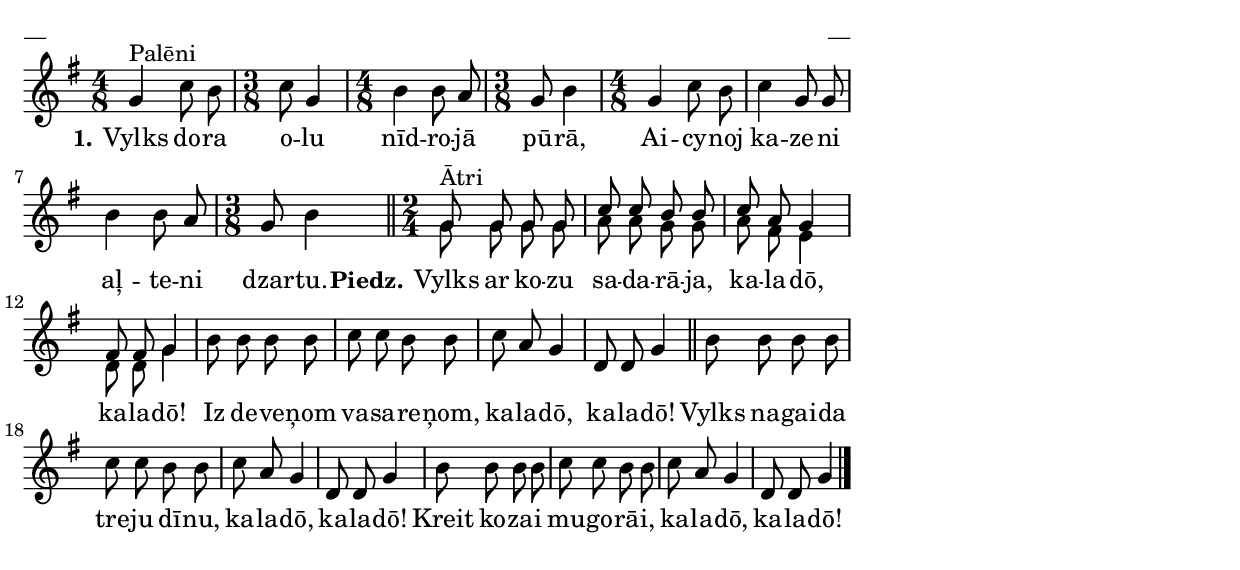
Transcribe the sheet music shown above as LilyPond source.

\version "2.13.16"
%\header {
%    title = "Vylks un koza"
%}
\paper {
line-width = 14\cm
left-margin = 0.4\cm
between-system-padding = 0.1\cm
between-system-space = 0.1\cm
}
\layout {
indent = #0
ragged-last = ##f
}


voiceA = \relative c' {
\clef "treble"
\key g \major
\time 4/8
\oneVoice
g'4^"Palēni" c8 b | 
\time 3/8 c8 g4 | 
\time 4/8 b4 b8 a | 
\time 3/8 g8 b4 |
\time 4/8 g4 c8 b | c4 g8 g | b4 b8 a | 
\time 3/8 g8 b4 \bar "||"
\time 2/4
\voiceOne
g8^"Ātri" g g g | c8 c b b | c8 a g4 | fis8 fis g4 |
\oneVoice
b8 b b b | c8 c  b b | c8 a g4 | d8 d g4 \bar "||"
b8 b b b | c8 c b b | c8 a g4 | d8 d g4 |
b8 b b b | c8 c b b | c8 a g4 | d8 d g4
\bar "|."
} 

voiceB = \relative c' {
\clef "treble"
\key g \major
\time 4/8
s2 | 
\time 3/8 s4. | \time 4/8 s2 | \time 3/8 s4. |
\time 4/8 s2 | s2 | s2 | \time 3/8 s4. \bar "||"
\time 2/4
g'8 g g g | a8 a g g | a8 fis e4 | d8 d g4 |
s2 | s2 | s2 | s2 |
s2 | s2 | s2 | s2 |
s2 | s2 | s2 | s2 |
\bar "|."
} 




lyricA = \lyricmode {
\set stanza = #"1." Vylks do -- ra o -- lu nīd -- ro -- jā pū -- rā, 
Ai -- cy -- noj ka -- ze -- ni aļ -- te -- ni dzar -- tu.
\set stanza = #"Piedz." Vylks ar ko -- zu sa -- da -- rā -- ja, ka -- la -- dō, ka -- la -- dō!
Iz de -- ve -- ņom va -- sa -- re -- ņom, ka -- la -- dō, ka -- la -- dō!
Vylks na -- gai -- da tre -- ju dī -- nu, ka -- la -- dō, ka -- la -- dō!
Kreit ko -- za -- i mu -- go -- rā -- i, ka -- la -- dō, ka -- la -- dō!
} 

fullScore = <<
\new Staff {
<<
\new Voice = "voiceA" { \voiceOne \autoBeamOff \voiceA }
\lyricsto "voiceA" \new Lyrics \lyricA
\new Voice = "voiceB" { \voiceTwo \autoBeamOff \voiceB }
>>
}
>>

\score {
\fullScore
\header { piece = "__" opus = "__" }
}
\markup { \with-color #(x11-color 'white) \sans \smaller "__" }
\score {
\unfoldRepeats
\fullScore
\midi {
\context { \Staff \remove "Staff_performer" }
\context { \Voice \consists "Staff_performer" }
}
}


